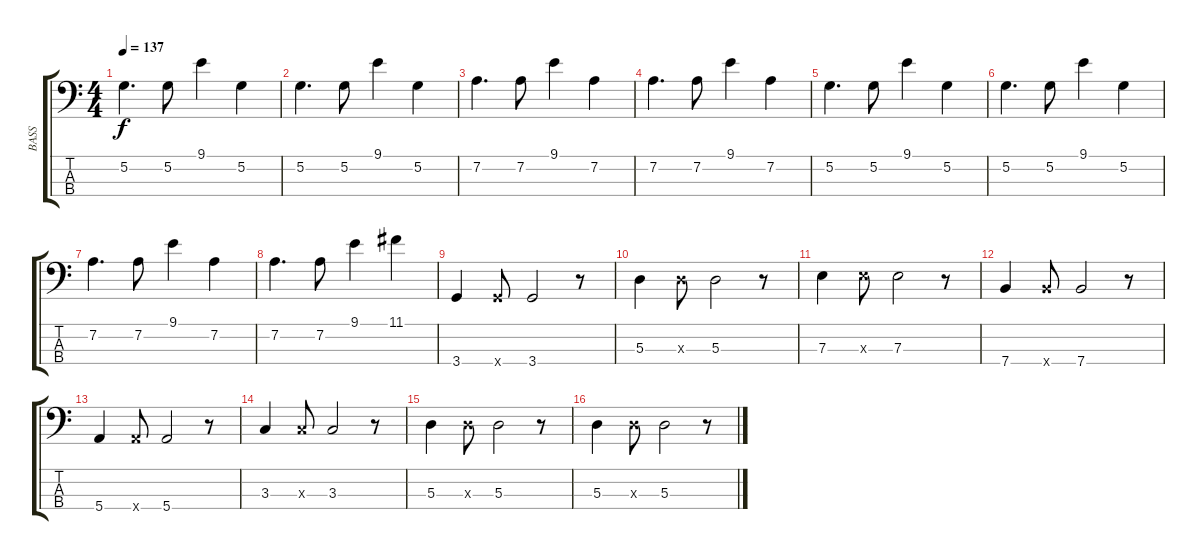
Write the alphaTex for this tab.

\track ("BASS" "BASS") {instrument acousticbass}
\staff {score tabs}
\tuning (G2 D2 A1 E1) {hide}
\ts (4 4)
\tempo 137
\clef f4
\ks c
5.2.4{d dy f} 5.2.8 9.1.4 5.2.4 |
5.2.4{d} 5.2.8 9.1.4 5.2.4 |
7.2.4{d} 7.2.8 9.1.4 7.2.4 |
7.2.4{d} 7.2.8 9.1.4 7.2.4 |
5.2.4{d} 5.2.8 9.1.4 5.2.4 |
5.2.4{d} 5.2.8 9.1.4 5.2.4 |
7.2.4{d} 7.2.8 9.1.4 7.2.4 |
7.2.4{d} 7.2.8 9.1.4 11.1.4 |
3.4.4 3.4{x}.8 3.4.2 r.8 |
5.3.4 5.3{x}.8 5.3.2 r.8 |
7.3.4 7.3{x}.8 7.3.2 r.8 |
7.4.4 7.4{x}.8 7.4.2 r.8 |
5.4.4 5.4{x}.8 5.4.2 r.8 |
3.3.4 3.3{x}.8 3.3.2 r.8 |
5.3.4 5.3{x}.8 5.3.2 r.8 |
5.3.4 5.3{x}.8 5.3.2 r.8
